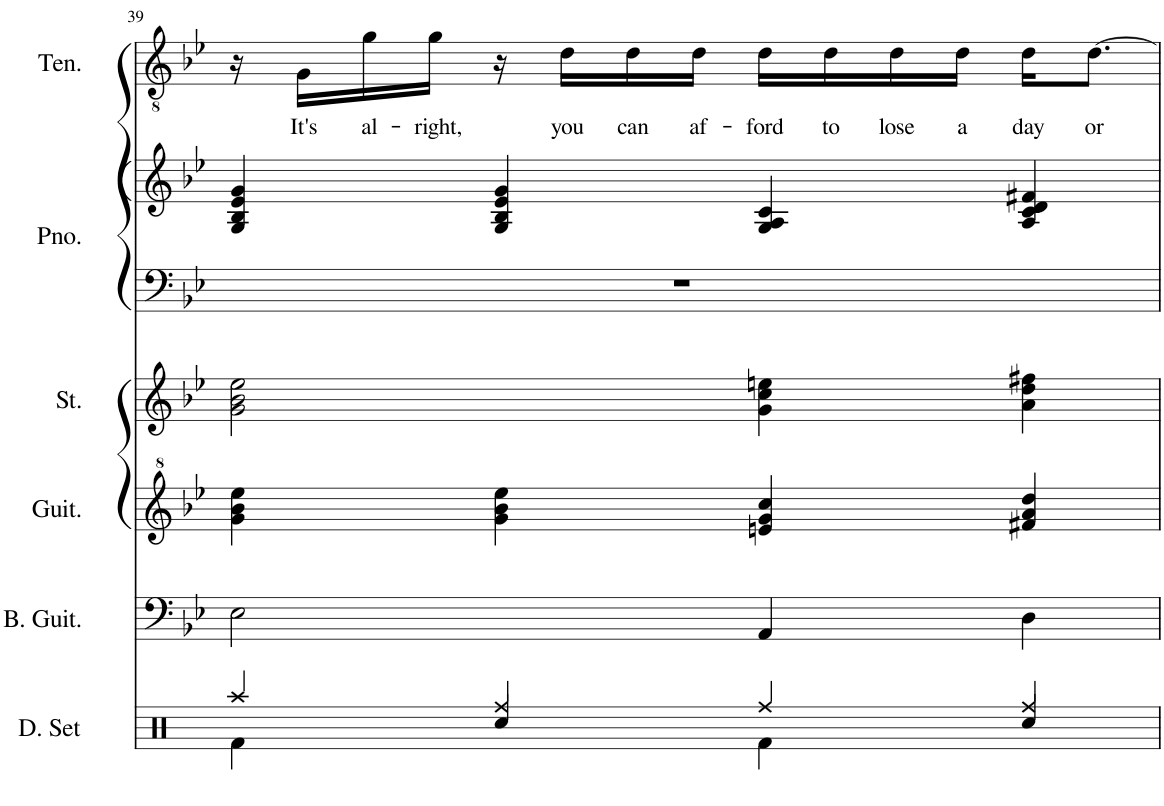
**kern	**kern	**kern	**kern	**kern	**kern	**text
*part5	*part4	*part3	*part2	*part2	*part1	*part1
*staff6	*staff5	*staff4	*staff3	*staff2	*staff1	*staff1
*I"Bass Guitar	*I"Guitar	*I"Strings	*I"Piano	*	*I"Tenor	*
*I'B. Guit.	*I'Guit.	*I'St.	*I'Pno.	*	*I'Ten.	*
!!LO:PB:g=z
*clefF4	*clefG^2	*clefG2	*clefF4	*clefG2	*clefGv2	*
*Trd7c12	*Trd7c12	*	*	*	*	*
*k[b-e-]	*k[b-e-]	*k[b-e-]	*k[b-e-]	*k[b-e-]	*k[b-e-]	*
*M4/4	*M4/4	*M4/4	*M4/4	*M4/4	*M4/4	*
=39	=39	=39	=39	=39	=39	=39
2E-\	4gg\ 4bb-\ 4eee-\	2g\ 2b-\ 2ee-\	1r	4G/ 4B-/ 4e-/ 4g/	16r	.
!	!	!	!	!	!	!LO:LY:b
.	.	.	.	.	16G\LL	It's
!	!	!	!	!	!	!LO:LY:b
.	.	.	.	.	16g\	al-
!	!	!	!	!	!	!LO:LY:b
.	.	.	.	.	16g\JJ	-right,
.	4gg\ 4bb-\ 4eee-\	.	.	4G/ 4B-/ 4e-/ 4g/	16r	.
!	!	!	!	!	!	!LO:LY:b
.	.	.	.	.	16d\LL	you
!	!	!	!	!	!	!LO:LY:b
.	.	.	.	.	16d\	can
!	!	!	!	!	!	!LO:LY:b
.	.	.	.	.	16d\JJ	af-
!	!	!	!	!	!	!LO:LY:b
4AA/	4een/ 4gg/ 4ccc/	4g\ 4cc\ 4een\	.	4G/ 4A/ 4c/	16d\LL	-ford
!	!	!	!	!	!	!LO:LY:b
.	.	.	.	.	16d\	to
!	!	!	!	!	!	!LO:LY:b
.	.	.	.	.	16d\	lose
!	!	!	!	!	!	!LO:LY:b
.	.	.	.	.	16d\JJ	a
!	!	!	!	!	!	!LO:LY:b
4D\	4ff#X/ 4aa/ 4ddd/	4a\ 4dd\ 4ff#X\	.	4A/ 4c/ 4d/ 4f#X/	16d\KL	day
!	!	!	!	!	!	!LO:LY:b
.	.	.	.	.	[8.d\J	or
=	=	=	=	=	=	=
*-	*-	*-	*-	*-	*-	*-
